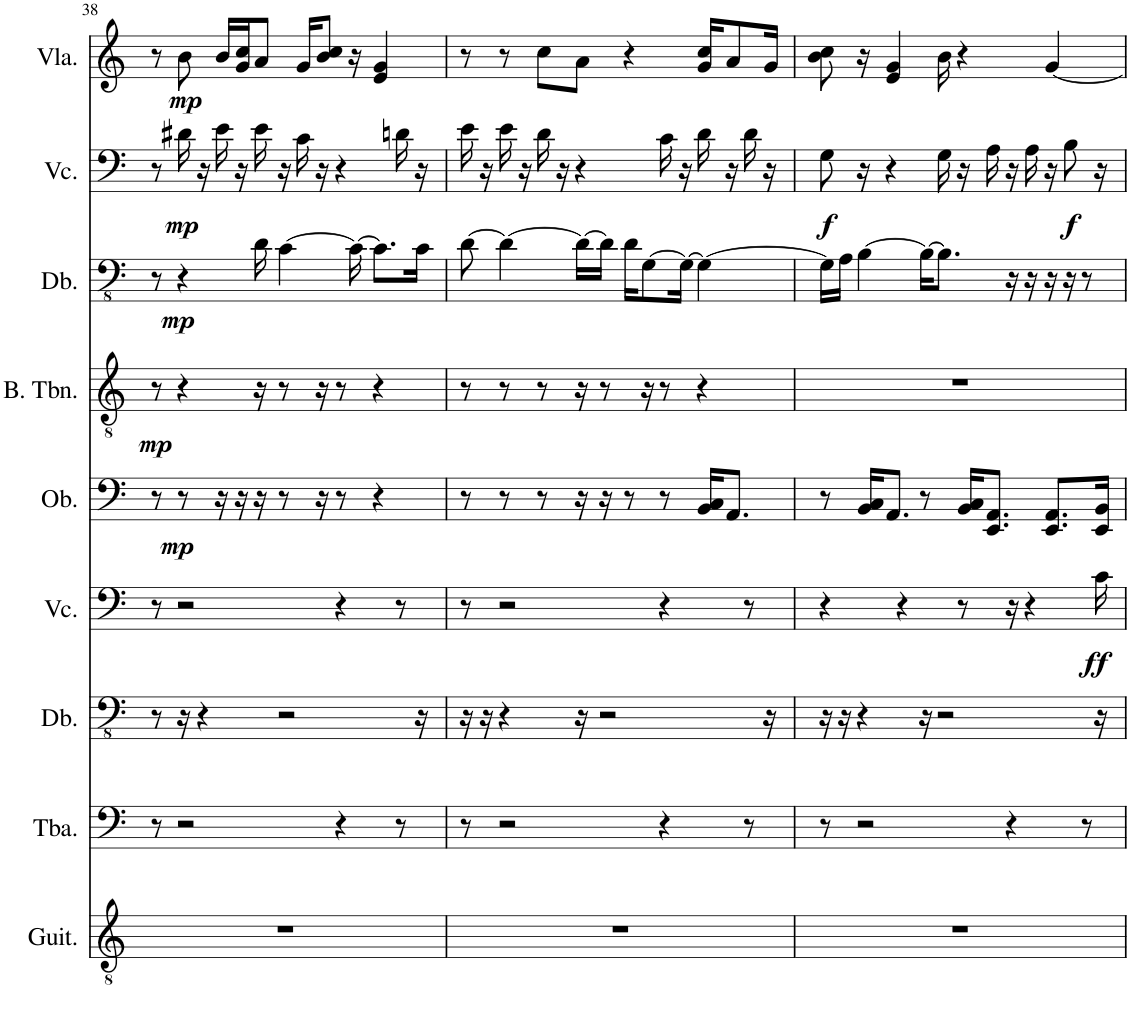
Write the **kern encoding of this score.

**kern	**kern	**kern	**kern	**dynam	**kern	**dynam	**kern	**dynam	**kern	**dynam	**kern	**dynam	**kern	**dynam
*part9	*part8	*part7	*part6	*part6	*part5	*part5	*part4	*part4	*part3	*part3	*part2	*part2	*part1	*part1
*staff9	*staff8	*staff7	*staff6	*staff6	*staff5	*staff5	*staff4	*staff4	*staff3	*staff3	*staff2	*staff2	*staff1	*staff1
*I"Classical Guitar	*I"Tuba	*I"Double Bass	*I"Violoncello	*	*I"Oboe	*	*I"Bass Trombone	*	*I"Double Bass	*	*I"Violoncello	*	*I"Viola	*
*I'Guit.	*I'Tba.	*I'Db.	*I'Vc.	*	*I'Ob.	*	*I'B. Tbn.	*	*I'Db.	*	*I'Vc.	*	*I'Vla.	*
!!LO:PB:g=z
*clefGv2	*clefF4	*clefFv4	*clefF4	*	*clefF4	*	*clefGv2	*	*clefFv4	*	*clefF4	*	*clefG2	*
*	*	*Trd7c12	*	*	*Trd-14c-24	*	*	*	*Trd7c12	*	*	*	*	*
*k[]	*k[]	*k[]	*k[]	*	*k[]	*	*k[]	*	*k[]	*	*k[]	*	*k[]	*
*M4/4	*M4/4	*M4/4	*M4/4	*	*M4/4	*	*M4/4	*	*M4/4	*	*M4/4	*	*M4/4	*
=38	=38	=38	=38	=38	=38	=38	=38	=38	=38	=38	=38	=38	=38	=38
!	!	!	!	!	!	!LO:DY:b	!	!LO:DY:b	!	!	!	!	!	!
1r	8r	8r	8r	.	8r	mp	8r	mp	8r	.	8r	.	8r	.
!	!	!	!	!	!	!	!	!	!	!LO:DY:b	!	!LO:DY:b	!	!LO:DY:b
.	2r	16r	2r	.	8r	.	4r	.	4r	mp	16d#X\	mp	8b\	mp
.	.	4r	.	.	.	.	.	.	.	.	16r	.	.	.
.	.	.	.	.	16r	.	.	.	.	.	16e\	.	16b/LL	.
.	.	.	.	.	16r	.	.	.	.	.	16r	.	16g/ 16cc/J	.
.	.	.	.	.	16r	.	16r	.	16D\	.	16e\	.	8a/J	.
.	.	2r	.	.	8r	.	8r	.	[4C\	.	16r	.	.	.
.	.	.	.	.	.	.	.	.	.	.	16c\	.	16g/KL	.
.	.	.	.	.	16r	.	16r	.	.	.	16r	.	8b/ 8cc/J	.
.	4r	.	4r	.	8r	.	8r	.	.	.	4r	.	.	.
.	.	.	.	.	.	.	.	.	16C\_	.	.	.	16r	.
.	.	.	.	.	4r	.	4r	.	8.C\L]	.	.	.	4e/ 4g/	.
.	8r	.	8r	.	.	.	.	.	.	.	16dn\	.	.	.
.	.	16r	.	.	.	.	.	.	16C\Jk	.	16r	.	.	.
=39	=39	=39	=39	=39	=39	=39	=39	=39	=39	=39	=39	=39	=39	=39
1r	8r	16r	8r	.	8r	.	8r	.	[8D\	.	16e\	.	8r	.
.	.	16r	.	.	.	.	.	.	.	.	16r	.	.	.
.	2r	4r	2r	.	8r	.	8r	.	4D\_	.	16e\	.	8r	.
.	.	.	.	.	.	.	.	.	.	.	16r	.	.	.
.	.	.	.	.	8r	.	8r	.	.	.	16d\	.	8cc\L	.
.	.	.	.	.	.	.	.	.	.	.	16r	.	.	.
.	.	16r	.	.	16r	.	16r	.	16D\LL_	.	4r	.	8a\J	.
.	.	2r	.	.	16r	.	8r	.	16D\JJ]	.	.	.	.	.
.	.	.	.	.	8r	.	.	.	16D\KL	.	.	.	4r	.
.	.	.	.	.	.	.	16r	.	[8GG\	.	.	.	.	.
.	4r	.	4r	.	8r	.	8r	.	.	.	16c\	.	.	.
.	.	.	.	.	.	.	.	.	16GG\Jk_	.	16r	.	.	.
.	.	.	.	.	16BB/ 16C/KL	.	4r	.	4GG\_	.	16d\	.	16g/ 16cc/KL	.
.	.	.	.	.	8.AA/J	.	.	.	.	.	16r	.	8a/	.
.	8r	.	8r	.	.	.	.	.	.	.	16d\	.	.	.
.	.	16r	.	.	.	.	.	.	.	.	16r	.	16g/Jk	.
=40	=40	=40	=40	=40	=40	=40	=40	=40	=40	=40	=40	=40	=40	=40
!	!	!	!	!	!	!	!	!	!	!	!	!LO:DY:b	!	!
1r	8r	16r	4r	.	8r	.	1r	.	16GG\LL]	.	8G\	f	8b\ 8cc\	.
.	.	16r	.	.	.	.	.	.	16AA\JJ	.	.	.	.	.
.	2r	4r	.	.	16BB/ 16C/KL	.	.	.	[4BB\	.	16r	.	16r	.
.	.	.	.	.	8.AA/J	.	.	.	.	.	4r	.	4e/ 4g/	.
.	.	.	4r	.	.	.	.	.	.	.	.	.	.	.
.	.	16r	.	.	8r	.	.	.	16BB\KL_	.	.	.	.	.
.	.	2r	.	.	.	.	.	.	8.BB\J]	.	16G\	.	16b\	.
.	.	.	8r	.	16BB/ 16C/KL	.	.	.	.	.	16r	.	4r	.
.	.	.	.	.	8.EE/ 8.AA/J	.	.	.	.	.	16A\	.	.	.
.	4r	.	16r	.	.	.	.	.	16r	.	16r	.	.	.
.	.	.	4r	.	.	.	.	.	16r	.	16A\	.	.	.
.	.	.	.	.	8.EE/ 8.AA/L	.	.	.	16r	.	16r	.	[4g/	.
!	!	!	!	!	!	!	!	!	!	!	!	!LO:DY:b	!	!
.	.	.	.	.	.	.	.	.	16r	.	8B\	f	.	.
.	8r	.	.	.	.	.	.	.	8r	.	.	.	.	.
!	!	!	!	!LO:DY:b	!	!	!	!	!	!	!	!	!	!
.	.	16r	16c\	ff	16EE/ 16BB/Jk	.	.	.	.	.	16r	.	.	.
=	=	=	=	=	=	=	=	=	=	=	=	=	=	=
*-	*-	*-	*-	*-	*-	*-	*-	*-	*-	*-	*-	*-	*-	*-
